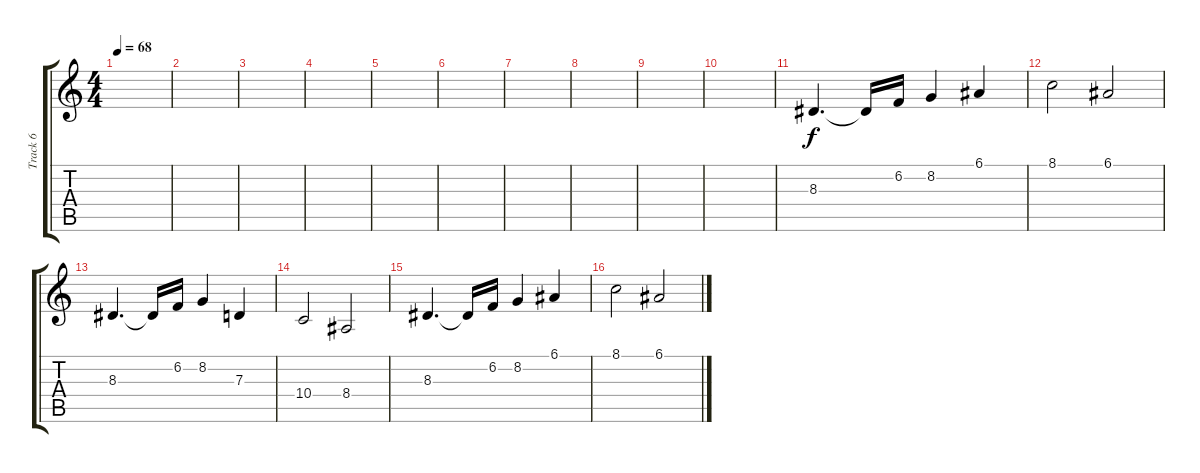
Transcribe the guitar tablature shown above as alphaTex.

\track ("Track 6" "Track 6") {instrument drawbarorgan}
\staff {score tabs}
\tuning (E4 B3 G3 D3 A2 E2) {hide}
\ts (4 4)
\tempo 68
\clef g2
\ks c
|
|
|
|
|
|
|
|
|
|
8.3.4{d} 8.3{t}.16 6.2.16 8.2.4 6.1.4 |
8.1.2 6.1.2 |
8.3.4{d} 8.3{t}.16 6.2.16 8.2.4 7.3.4 |
10.4.2 8.4.2 |
8.3.4{d} 8.3{t}.16 6.2.16 8.2.4 6.1.4 |
8.1.2 6.1.2
